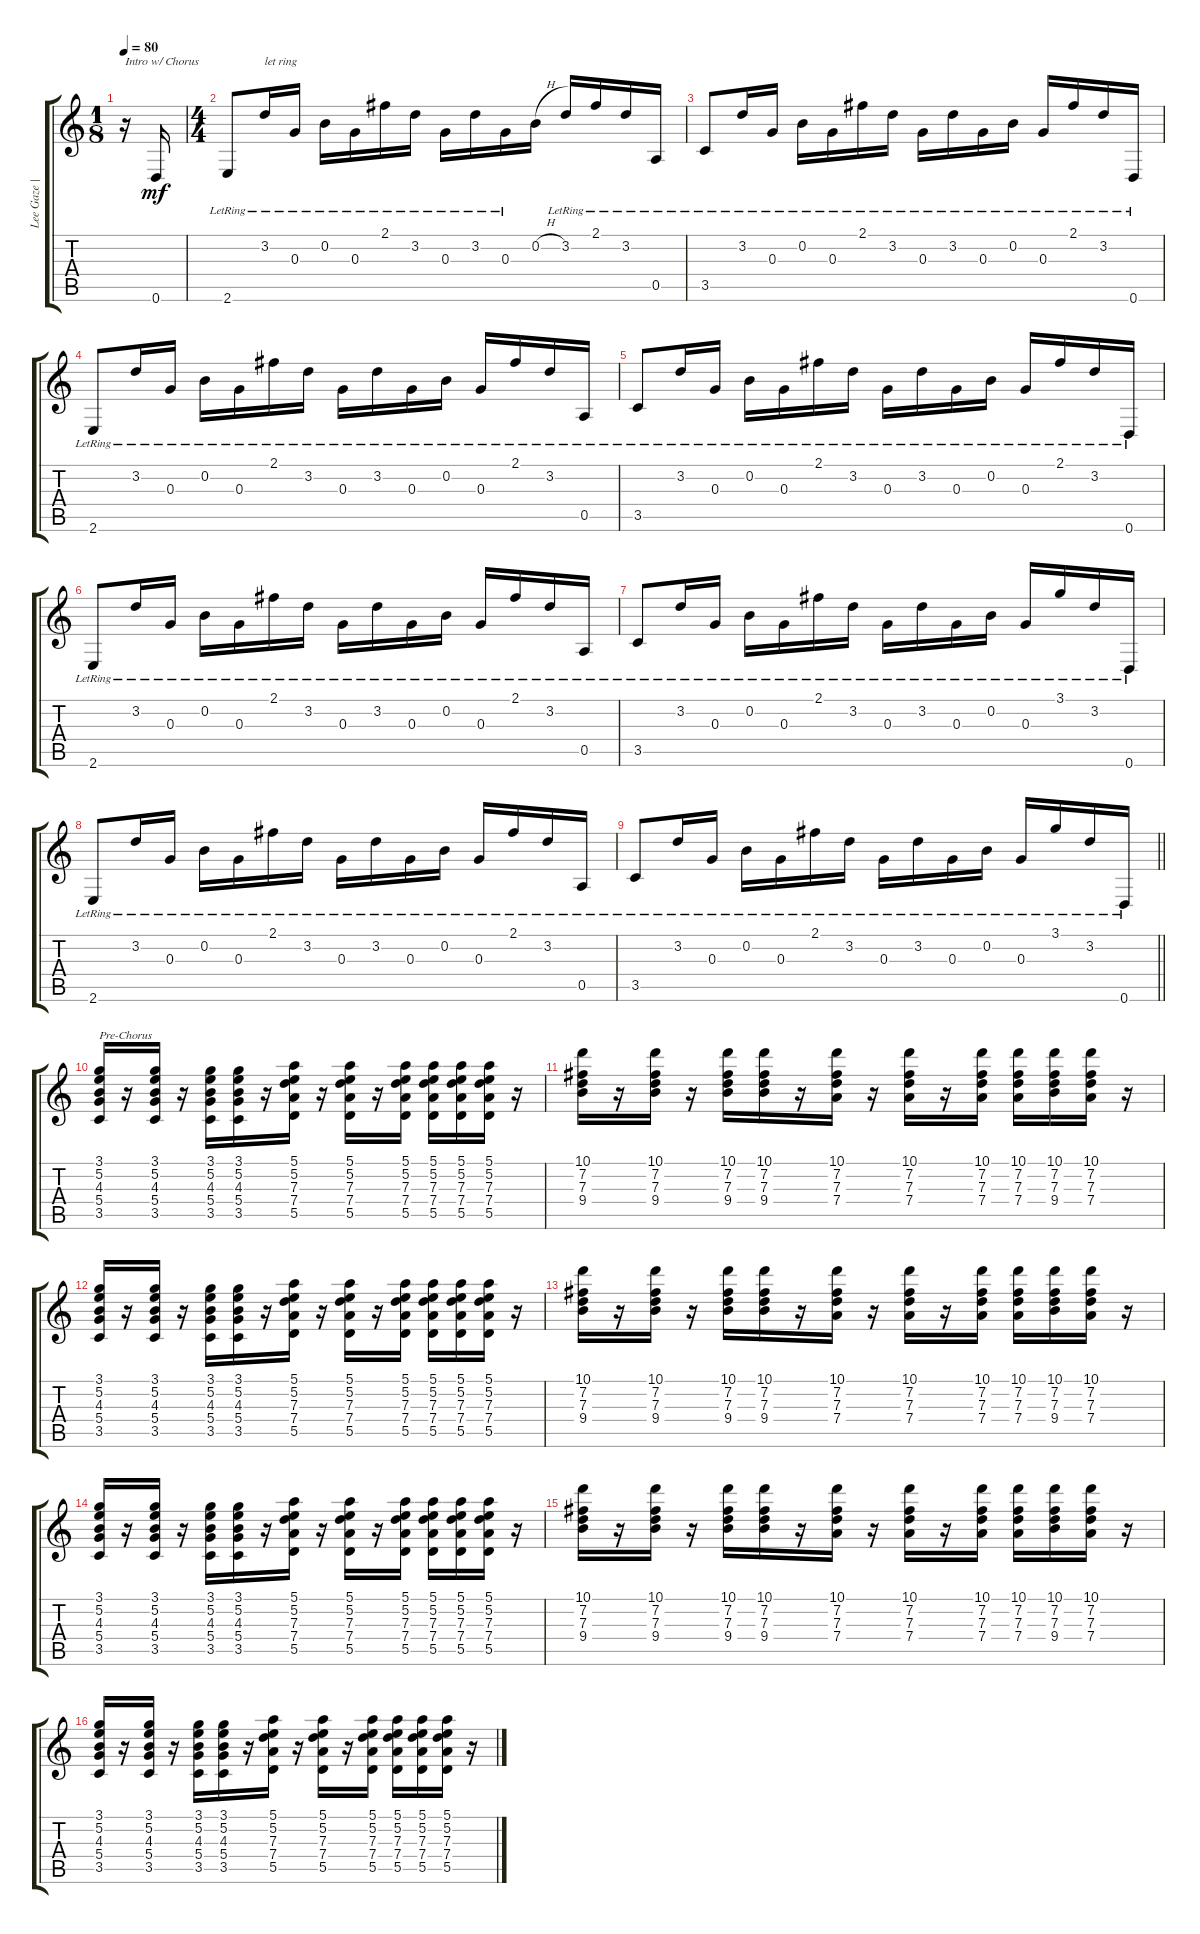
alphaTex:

\track ("Lee Gaze | Lead" "Lee Gaze |") {instrument electricguitarjazz}
\staff {score tabs}
\tuning (E4 B3 G3 D3 A2 D2) {hide}
\ts (1 8)
\tempo 80
\clef g2
\ks c
r.16{txt "Intro w/ Chorus" dy mf instrument electricguitarjazz} 0.6.16 |
\ts (4 4)
2.6{lr}.8 3.2{lr}.16{txt "let ring"} 0.3{lr}.16 0.2{lr}.16 0.3{lr}.16 2.1{lr}.16 3.2{lr}.16 0.3{lr}.16 3.2{lr}.16 0.3{lr}.16 0.2{h}.16 3.2{lr}.16 2.1{lr}.16 3.2{lr}.16 0.5{lr}.16 |
3.5{lr}.8 3.2{lr}.16 0.3{lr}.16 0.2{lr}.16 0.3{lr}.16 2.1{lr}.16 3.2{lr}.16 0.3{lr}.16 3.2{lr}.16 0.3{lr}.16 0.2{lr}.16 0.3{lr}.16 2.1{lr}.16 3.2{lr}.16 0.6{lr}.16 |
2.6{lr}.8 3.2{lr}.16 0.3{lr}.16 0.2{lr}.16 0.3{lr}.16 2.1{lr}.16 3.2{lr}.16 0.3{lr}.16 3.2{lr}.16 0.3{lr}.16 0.2{lr}.16 0.3{lr}.16 2.1{lr}.16 3.2{lr}.16 0.5{lr}.16 |
3.5{lr}.8 3.2{lr}.16 0.3{lr}.16 0.2{lr}.16 0.3{lr}.16 2.1{lr}.16 3.2{lr}.16 0.3{lr}.16 3.2{lr}.16 0.3{lr}.16 0.2{lr}.16 0.3{lr}.16 2.1{lr}.16 3.2{lr}.16 0.6{lr}.16 |
2.6{lr}.8 3.2{lr}.16 0.3{lr}.16 0.2{lr}.16 0.3{lr}.16 2.1{lr}.16 3.2{lr}.16 0.3{lr}.16 3.2{lr}.16 0.3{lr}.16 0.2{lr}.16 0.3{lr}.16 2.1{lr}.16 3.2{lr}.16 0.5{lr}.16 |
3.5{lr}.8 3.2{lr}.16 0.3{lr}.16 0.2{lr}.16 0.3{lr}.16 2.1{lr}.16 3.2{lr}.16 0.3{lr}.16 3.2{lr}.16 0.3{lr}.16 0.2{lr}.16 0.3{lr}.16 3.1{lr}.16 3.2{lr}.16 0.6{lr}.16 |
2.6{lr}.8 3.2{lr}.16 0.3{lr}.16 0.2{lr}.16 0.3{lr}.16 2.1{lr}.16 3.2{lr}.16 0.3{lr}.16 3.2{lr}.16 0.3{lr}.16 0.2{lr}.16 0.3{lr}.16 2.1{lr}.16 3.2{lr}.16 0.5{lr}.16 |
\barLineRight lightlight
3.5{lr}.8 3.2{lr}.16 0.3{lr}.16 0.2{lr}.16 0.3{lr}.16 2.1{lr}.16 3.2{lr}.16 0.3{lr}.16 3.2{lr}.16 0.3{lr}.16 0.2{lr}.16 0.3{lr}.16 3.1{lr}.16 3.2{lr}.16 0.6{lr}.16 |
(3.1 5.2 4.3 5.4 3.5).16{txt "Pre-Chorus"} r.16 (3.1 5.2 4.3 5.4 3.5).16 r.16 (3.1 5.2 4.3 5.4 3.5).16 (3.1 5.2 4.3 5.4 3.5).16 r.16 (5.1 5.2 7.3 7.4 5.5).16 r.16 (5.1 5.2 7.3 7.4 5.5).16 r.16 (5.1 5.2 7.3 7.4 5.5).16 (5.1 5.2 7.3 7.4 5.5).16 (5.1 5.2 7.3 7.4 5.5).16 (5.1 5.2 7.3 7.4 5.5).16 r.16 |
(10.1 7.2 7.3 9.4).16 r.16 (10.1 7.2 7.3 9.4).16 r.16 (10.1 7.2 7.3 9.4).16 (10.1 7.2 7.3 9.4).16 r.16 (10.1 7.2 7.3 7.4).16 r.16 (10.1 7.2 7.3 7.4).16 r.16 (10.1 7.2 7.3 7.4).16 (10.1 7.2 7.3 7.4).16 (10.1 7.2 7.3 9.4).16 (10.1 7.2 7.3 7.4).16 r.16 |
(3.1 5.2 4.3 5.4 3.5).16 r.16 (3.1 5.2 4.3 5.4 3.5).16 r.16 (3.1 5.2 4.3 5.4 3.5).16 (3.1 5.2 4.3 5.4 3.5).16 r.16 (5.1 5.2 7.3 7.4 5.5).16 r.16 (5.1 5.2 7.3 7.4 5.5).16 r.16 (5.1 5.2 7.3 7.4 5.5).16 (5.1 5.2 7.3 7.4 5.5).16 (5.1 5.2 7.3 7.4 5.5).16 (5.1 5.2 7.3 7.4 5.5).16 r.16 |
(10.1 7.2 7.3 9.4).16 r.16 (10.1 7.2 7.3 9.4).16 r.16 (10.1 7.2 7.3 9.4).16 (10.1 7.2 7.3 9.4).16 r.16 (10.1 7.2 7.3 7.4).16 r.16 (10.1 7.2 7.3 7.4).16 r.16 (10.1 7.2 7.3 7.4).16 (10.1 7.2 7.3 7.4).16 (10.1 7.2 7.3 9.4).16 (10.1 7.2 7.3 7.4).16 r.16 |
(3.1 5.2 4.3 5.4 3.5).16 r.16 (3.1 5.2 4.3 5.4 3.5).16 r.16 (3.1 5.2 4.3 5.4 3.5).16 (3.1 5.2 4.3 5.4 3.5).16 r.16 (5.1 5.2 7.3 7.4 5.5).16 r.16 (5.1 5.2 7.3 7.4 5.5).16 r.16 (5.1 5.2 7.3 7.4 5.5).16 (5.1 5.2 7.3 7.4 5.5).16 (5.1 5.2 7.3 7.4 5.5).16 (5.1 5.2 7.3 7.4 5.5).16 r.16 |
(10.1 7.2 7.3 9.4).16 r.16 (10.1 7.2 7.3 9.4).16 r.16 (10.1 7.2 7.3 9.4).16 (10.1 7.2 7.3 9.4).16 r.16 (10.1 7.2 7.3 7.4).16 r.16 (10.1 7.2 7.3 7.4).16 r.16 (10.1 7.2 7.3 7.4).16 (10.1 7.2 7.3 7.4).16 (10.1 7.2 7.3 9.4).16 (10.1 7.2 7.3 7.4).16 r.16 |
(3.1 5.2 4.3 5.4 3.5).16 r.16 (3.1 5.2 4.3 5.4 3.5).16 r.16 (3.1 5.2 4.3 5.4 3.5).16 (3.1 5.2 4.3 5.4 3.5).16 r.16 (5.1 5.2 7.3 7.4 5.5).16 r.16 (5.1 5.2 7.3 7.4 5.5).16 r.16 (5.1 5.2 7.3 7.4 5.5).16 (5.1 5.2 7.3 7.4 5.5).16 (5.1 5.2 7.3 7.4 5.5).16 (5.1 5.2 7.3 7.4 5.5).16 r.16
